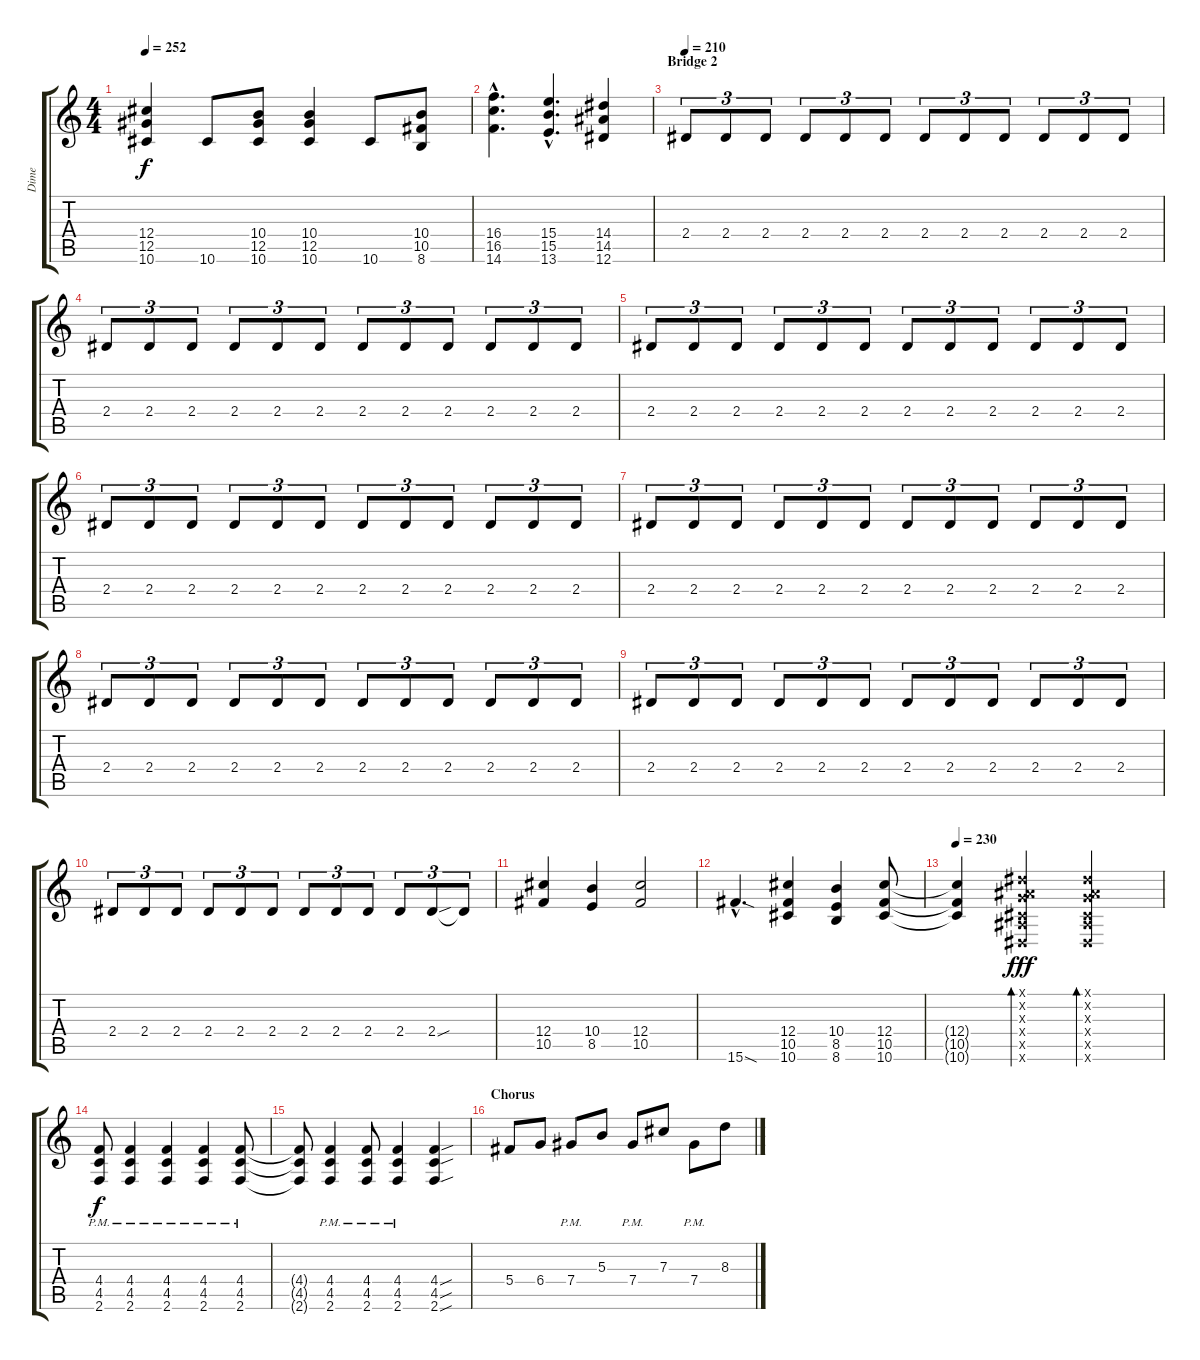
\track ("Dime" "Dime") {instrument distortionguitar}
\staff {score tabs}
\tuning (Eb4 Bb3 Gb3 Db3 Ab2 Eb2) {hide}
\ts (4 4)
\tempo 252
\clef g2
\ks c
(12.4 12.5 10.6).4{dy f} 10.6.8 (10.4 12.5 10.6).8 (10.4 12.5 10.6).4 10.6.8 (10.4 10.5 8.6).8 |
(16.4{hac} 16.5{hac} 14.6{hac}).4{d} (15.4{hac} 15.5{hac} 13.6{hac}).4{d} (14.4 14.5 12.6).4 |
\section ("" "Bridge 2")
\tempo 210
2.4.8{tu (3 2) volume 16} 2.4.8{tu (3 2)} 2.4.8{tu (3 2)} 2.4.8{tu (3 2)} 2.4.8{tu (3 2)} 2.4.8{tu (3 2)} 2.4.8{tu (3 2)} 2.4.8{tu (3 2)} 2.4.8{tu (3 2)} 2.4.8{tu (3 2)} 2.4.8{tu (3 2)} 2.4.8{tu (3 2)} |
2.4.8{tu (3 2)} 2.4.8{tu (3 2)} 2.4.8{tu (3 2)} 2.4.8{tu (3 2)} 2.4.8{tu (3 2)} 2.4.8{tu (3 2)} 2.4.8{tu (3 2)} 2.4.8{tu (3 2)} 2.4.8{tu (3 2)} 2.4.8{tu (3 2)} 2.4.8{tu (3 2)} 2.4.8{tu (3 2)} |
2.4.8{tu (3 2)} 2.4.8{tu (3 2)} 2.4.8{tu (3 2)} 2.4.8{tu (3 2)} 2.4.8{tu (3 2)} 2.4.8{tu (3 2)} 2.4.8{tu (3 2)} 2.4.8{tu (3 2)} 2.4.8{tu (3 2)} 2.4.8{tu (3 2)} 2.4.8{tu (3 2)} 2.4.8{tu (3 2)} |
2.4.8{tu (3 2)} 2.4.8{tu (3 2)} 2.4.8{tu (3 2)} 2.4.8{tu (3 2)} 2.4.8{tu (3 2)} 2.4.8{tu (3 2)} 2.4.8{tu (3 2)} 2.4.8{tu (3 2)} 2.4.8{tu (3 2)} 2.4.8{tu (3 2)} 2.4.8{tu (3 2)} 2.4.8{tu (3 2)} |
2.4.8{tu (3 2)} 2.4.8{tu (3 2)} 2.4.8{tu (3 2)} 2.4.8{tu (3 2)} 2.4.8{tu (3 2)} 2.4.8{tu (3 2)} 2.4.8{tu (3 2)} 2.4.8{tu (3 2)} 2.4.8{tu (3 2)} 2.4.8{tu (3 2)} 2.4.8{tu (3 2)} 2.4.8{tu (3 2)} |
2.4.8{tu (3 2)} 2.4.8{tu (3 2)} 2.4.8{tu (3 2)} 2.4.8{tu (3 2)} 2.4.8{tu (3 2)} 2.4.8{tu (3 2)} 2.4.8{tu (3 2)} 2.4.8{tu (3 2)} 2.4.8{tu (3 2)} 2.4.8{tu (3 2)} 2.4.8{tu (3 2)} 2.4.8{tu (3 2)} |
2.4.8{tu (3 2)} 2.4.8{tu (3 2)} 2.4.8{tu (3 2)} 2.4.8{tu (3 2)} 2.4.8{tu (3 2)} 2.4.8{tu (3 2)} 2.4.8{tu (3 2)} 2.4.8{tu (3 2)} 2.4.8{tu (3 2)} 2.4.8{tu (3 2)} 2.4.8{tu (3 2)} 2.4.8{tu (3 2)} |
2.4.8{tu (3 2)} 2.4.8{tu (3 2)} 2.4.8{tu (3 2)} 2.4.8{tu (3 2)} 2.4.8{tu (3 2)} 2.4.8{tu (3 2)} 2.4.8{tu (3 2)} 2.4.8{tu (3 2)} 2.4.8{tu (3 2)} 2.4.8{tu (3 2)} 2.4{sou}.8{tu (3 2)} 2.4{t}.8{tu (3 2)} |
(12.4 10.5).4 (10.4 8.5).4 (12.4 10.5).2 |
15.6{sod hac}.4{d} (12.4 10.5 10.6).4 (10.4 8.5 8.6).4 (12.4 10.5 10.6).8 |
\tempo 230
(12.4{t} 10.5{t} 10.6{t}).4 (0.1{x} 0.2{x} 1.3{x} 0.4{x} 2.5{x} 0.6{x}).4{bd 120 dy fff instrument guitarfretnoise} (0.1{x} 0.2{x} 1.3{x} 0.4{x} 2.5{x} 0.6{x}).2{bd 120 instrument guitarfretnoise} |
(4.4 4.5 2.6{pm}).8{dy f instrument distortionguitar} (4.4 4.5 2.6{pm}).4 (4.4 4.5 2.6{pm}).4 (4.4 4.5 2.6{pm}).4 (4.4 4.5 2.6{pm}).8 |
(4.4{t} 4.5{t} 2.6{t}).8 (4.4 4.5 2.6{pm}).4 (4.4 4.5 2.6{pm}).8 (4.4 4.5 2.6{pm}).4 (4.4{sou} 4.5{sou} 2.6{sou}).4 |
\section ("" "Chorus")
5.4.8 6.4.8 7.4{pm}.8 5.3.8 7.4{pm}.8 7.3.8 7.4{pm}.8 8.3.8
